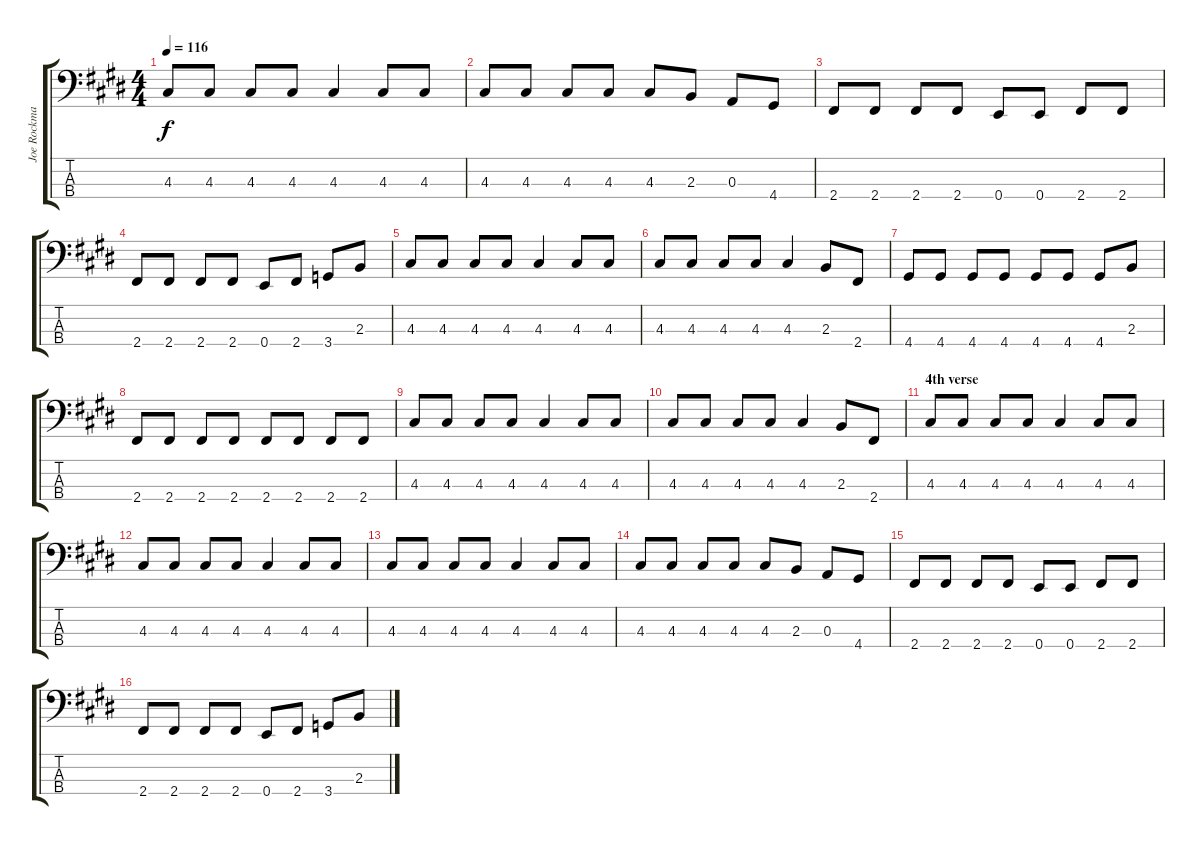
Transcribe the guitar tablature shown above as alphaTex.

\track ("Joe Rockman" "Joe Rockma") {instrument electricbassfinger}
\staff {score tabs}
\tuning (G2 D2 A1 E1) {hide}
\ts (4 4)
\tempo 116
\clef f4
\ks e
4.3.8{dy f} 4.3.8 4.3.8 4.3.8 4.3.4 4.3.8 4.3.8 |
4.3.8 4.3.8 4.3.8 4.3.8 4.3.8 2.3.8 0.3.8 4.4.8 |
2.4.8 2.4.8 2.4.8 2.4.8 0.4.8 0.4.8 2.4.8 2.4.8 |
2.4.8 2.4.8 2.4.8 2.4.8 0.4.8 2.4.8 3.4.8 2.3.8 |
4.3.8 4.3.8 4.3.8 4.3.8 4.3.4 4.3.8 4.3.8 |
4.3.8 4.3.8 4.3.8 4.3.8 4.3.4 2.3.8 2.4.8 |
4.4.8 4.4.8 4.4.8 4.4.8 4.4.8 4.4.8 4.4.8 2.3.8 |
2.4.8 2.4.8 2.4.8 2.4.8 2.4.8 2.4.8 2.4.8 2.4.8 |
4.3.8 4.3.8 4.3.8 4.3.8 4.3.4 4.3.8 4.3.8 |
4.3.8 4.3.8 4.3.8 4.3.8 4.3.4 2.3.8 2.4.8 |
\section ("" "4th verse")
4.3.8 4.3.8 4.3.8 4.3.8 4.3.4 4.3.8 4.3.8 |
4.3.8 4.3.8 4.3.8 4.3.8 4.3.4 4.3.8 4.3.8 |
4.3.8 4.3.8 4.3.8 4.3.8 4.3.4 4.3.8 4.3.8 |
4.3.8 4.3.8 4.3.8 4.3.8 4.3.8 2.3.8 0.3.8 4.4.8 |
2.4.8 2.4.8 2.4.8 2.4.8 0.4.8 0.4.8 2.4.8 2.4.8 |
2.4.8 2.4.8 2.4.8 2.4.8 0.4.8 2.4.8 3.4.8 2.3.8
